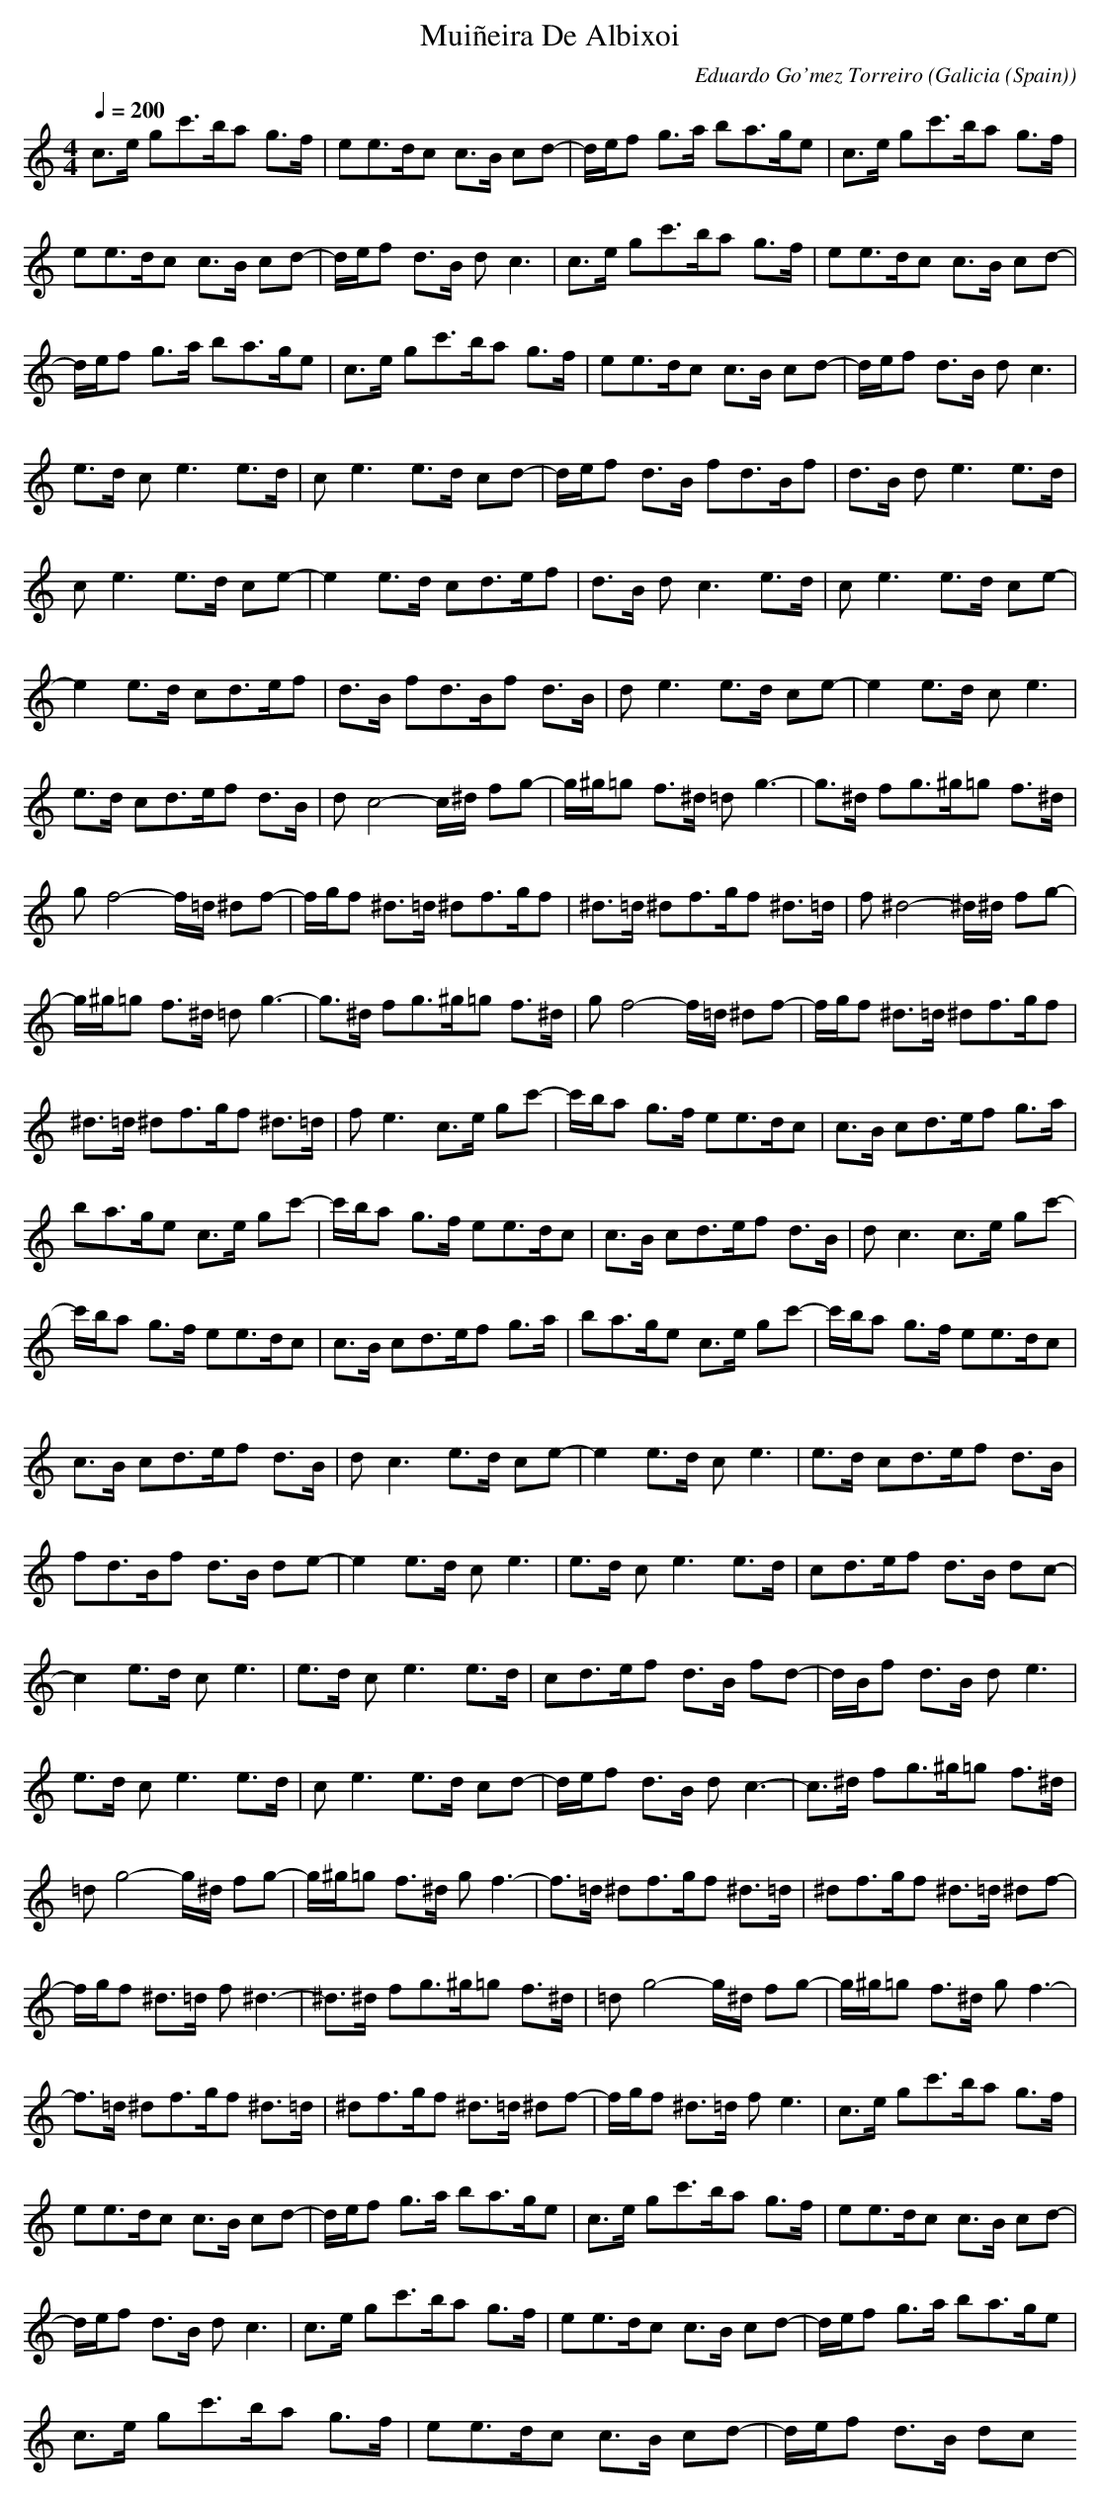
X:1
T:Muiñeira De Albixoi
O:Galicia (Spain)
C:Eduardo Go\'mez Torreiro
M: 4/4
L: 1/8
Q:1/4=200
K:C % 0 sharps
c3/2e/2 gc'3/2b/2a g3/2f/2|ee3/2d/2c c3/2B/2 cd-|d/2e/2f g3/2a/2 ba3/2g/2e|c3/2e/2 gc'3/2b/2a g3/2f/2|
ee3/2d/2c c3/2B/2 cd-|d/2e/2f d3/2B/2 d2<c2|c3/2e/2 gc'3/2b/2a g3/2f/2|ee3/2d/2c c3/2B/2 cd-|
d/2e/2f g3/2a/2 ba3/2g/2e|c3/2e/2 gc'3/2b/2a g3/2f/2|ee3/2d/2c c3/2B/2 cd-|d/2e/2f d3/2B/2 d2<c2|
e3/2d/2 c2<e2 e3/2d/2|c2<e2 e3/2d/2 cd-|d/2e/2f d3/2B/2 fd3/2B/2f|d3/2B/2 d2<e2 e3/2d/2|
c2<e2 e3/2d/2 ce-|e2 e3/2d/2 cd3/2e/2f|d3/2B/2 d2<c2 e3/2d/2|c2<e2 e3/2d/2 ce-|
e2 e3/2d/2 cd3/2e/2f|d3/2B/2 fd3/2B/2f d3/2B/2|d2<e2 e3/2d/2 ce-|e2 e3/2d/2 c2<e2|
e3/2d/2 cd3/2e/2f d3/2B/2|dc4-c/2^d/2 fg-|g/2^g/2=g f3/2^d/2 =dg3-|g3/2^d/2 fg3/2^g/2=g f3/2^d/2|
gf4-f/2=d/2 ^df-|f/2g/2f ^d3/2=d/2 ^df3/2g/2f|^d3/2=d/2 ^df3/2g/2f ^d3/2=d/2|f^d4-^d/2^d/2 fg-|
g/2^g/2=g f3/2^d/2 =dg3-|g3/2^d/2 fg3/2^g/2=g f3/2^d/2|gf4-f/2=d/2 ^df-|f/2g/2f ^d3/2=d/2 ^df3/2g/2f|
^d3/2=d/2 ^df3/2g/2f ^d3/2=d/2|f2<e2 c3/2e/2 gc'-|c'/2b/2a g3/2f/2 ee3/2d/2c|c3/2B/2 cd3/2e/2f g3/2a/2|
ba3/2g/2e c3/2e/2 gc'-|c'/2b/2a g3/2f/2 ee3/2d/2c|c3/2B/2 cd3/2e/2f d3/2B/2|d2<c2 c3/2e/2 gc'-|
c'/2b/2a g3/2f/2 ee3/2d/2c|c3/2B/2 cd3/2e/2f g3/2a/2|ba3/2g/2e c3/2e/2 gc'-|c'/2b/2a g3/2f/2 ee3/2d/2c|
c3/2B/2 cd3/2e/2f d3/2B/2|d2<c2 e3/2d/2 ce-|e2 e3/2d/2 c2<e2|e3/2d/2 cd3/2e/2f d3/2B/2|
fd3/2B/2f d3/2B/2 de-|e2 e3/2d/2 c2<e2|e3/2d/2 c2<e2 e3/2d/2|cd3/2e/2f d3/2B/2 dc-|
c2 e3/2d/2 c2<e2|e3/2d/2 c2<e2 e3/2d/2|cd3/2e/2f d3/2B/2 fd-|d/2B/2f d3/2B/2 d2<e2|
e3/2d/2 c2<e2 e3/2d/2|c2<e2 e3/2d/2 cd-|d/2e/2f d3/2B/2 dc3-|c3/2^d/2 fg3/2^g/2=g f3/2^d/2|
=dg4-g/2^d/2 fg-|g/2^g/2=g f3/2^d/2 gf3-|f3/2=d/2 ^df3/2g/2f ^d3/2=d/2|^df3/2g/2f ^d3/2=d/2 ^df-|
f/2g/2f ^d3/2=d/2 f^d3-|^d3/2^d/2 fg3/2^g/2=g f3/2^d/2|=dg4-g/2^d/2 fg-|g/2^g/2=g f3/2^d/2 gf3-|
f3/2=d/2 ^df3/2g/2f ^d3/2=d/2|^df3/2g/2f ^d3/2=d/2 ^df-|f/2g/2f ^d3/2=d/2 f2<e2|c3/2e/2 gc'3/2b/2a g3/2f/2|
ee3/2d/2c c3/2B/2 cd-|d/2e/2f g3/2a/2 ba3/2g/2e|c3/2e/2 gc'3/2b/2a g3/2f/2|ee3/2d/2c c3/2B/2 cd-|
d/2e/2f d3/2B/2 d2<c2|c3/2e/2 gc'3/2b/2a g3/2f/2|ee3/2d/2c c3/2B/2 cd-|d/2e/2f g3/2a/2 ba3/2g/2e|
c3/2e/2 gc'3/2b/2a g3/2f/2|ee3/2d/2c c3/2B/2 cd-|d/2e/2f d3/2B/2 dc
